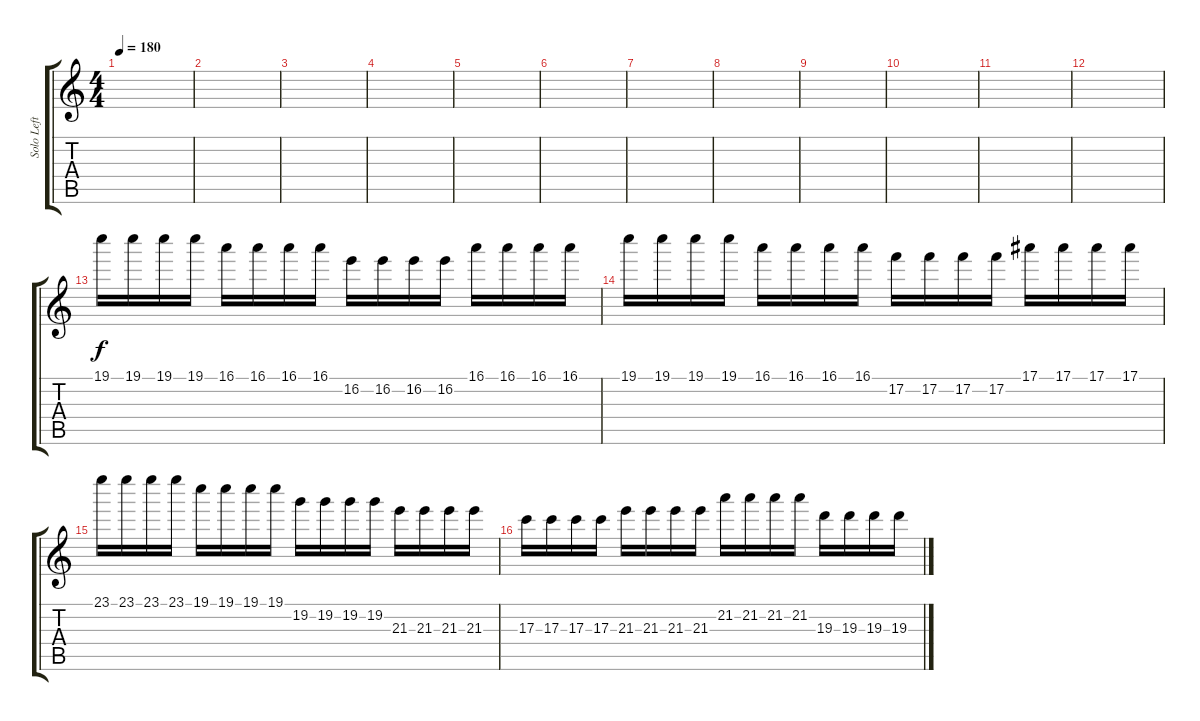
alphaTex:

\track ("Solo Left" "Solo Left") {instrument distortionguitar}
\staff {score tabs}
\tuning (F4 C4 G3 D3 A2 E2) {hide}
\ts (4 4)
\tempo 180
\clef g2
\ks c
|
|
|
|
|
|
|
|
|
|
|
|
19.1.16 19.1.16 19.1.16 19.1.16 16.1.16 16.1.16 16.1.16 16.1.16 16.2.16 16.2.16 16.2.16 16.2.16 16.1.16 16.1.16 16.1.16 16.1.16 |
19.1.16 19.1.16 19.1.16 19.1.16 16.1.16 16.1.16 16.1.16 16.1.16 17.2.16 17.2.16 17.2.16 17.2.16 17.1.16 17.1.16 17.1.16 17.1.16 |
23.1.16 23.1.16 23.1.16 23.1.16 19.1.16 19.1.16 19.1.16 19.1.16 19.2.16 19.2.16 19.2.16 19.2.16 21.3.16 21.3.16 21.3.16 21.3.16 |
17.3.16 17.3.16 17.3.16 17.3.16 21.3.16 21.3.16 21.3.16 21.3.16 21.2.16 21.2.16 21.2.16 21.2.16 19.3.16 19.3.16 19.3.16 19.3.16
